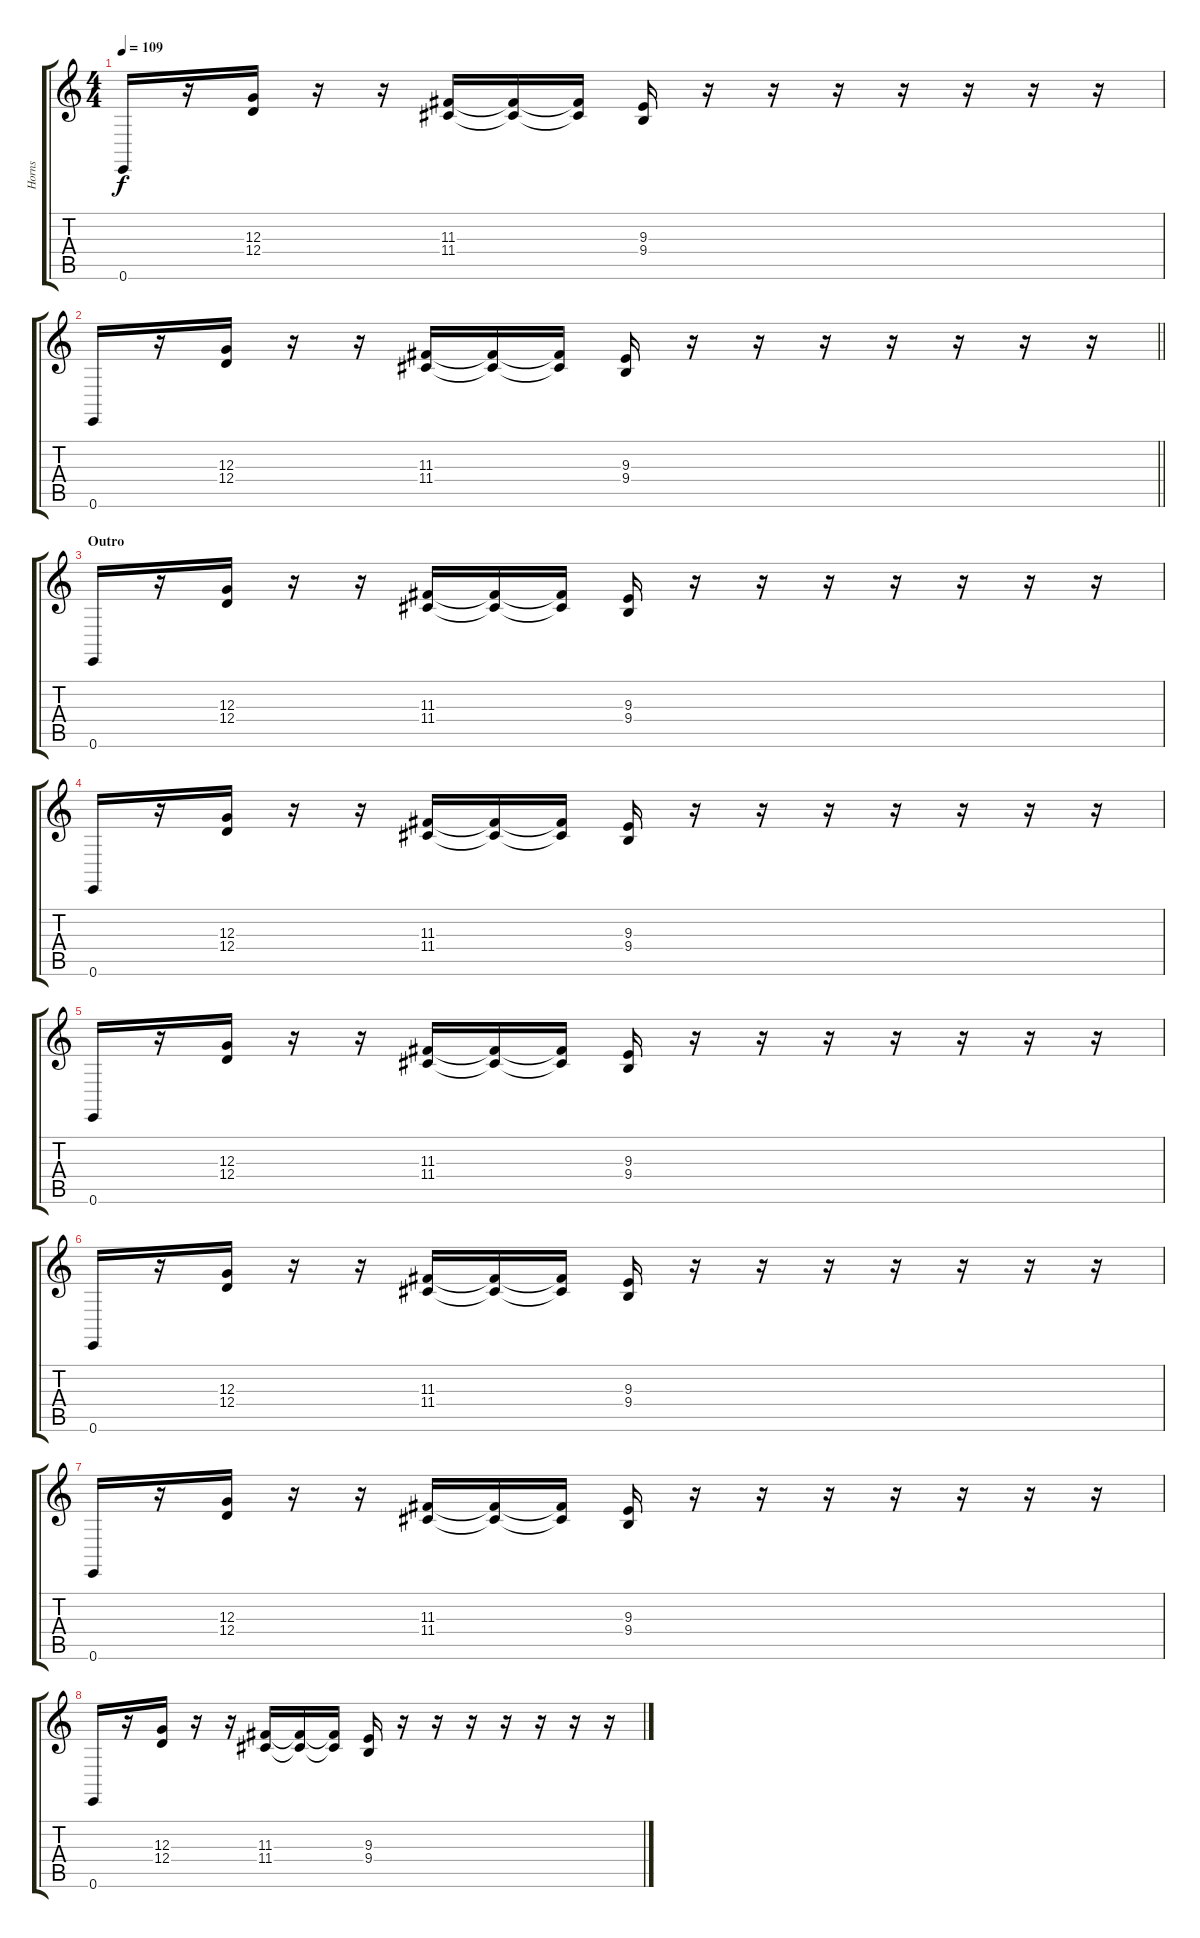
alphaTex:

\track ("Horns" "Horns") {instrument brasssection}
\staff {score tabs}
\tuning (E4 B3 G3 D3 A2 E2) {hide}
\ts (4 4)
\tempo 109
\clef g2
\ks c
0.6.16{dy f} r.16 (12.3 12.4).16 r.16 r.16 (11.3 11.4).16 (11.3{t} 11.4{t}).16 (11.3{t} 11.4{t}).16 (9.3 9.4).16 r.16 r.16 r.16 r.16 r.16 r.16 r.16 |
\barLineRight lightlight
0.6.16 r.16 (12.3 12.4).16 r.16 r.16 (11.3 11.4).16 (11.3{t} 11.4{t}).16 (11.3{t} 11.4{t}).16 (9.3 9.4).16 r.16 r.16 r.16 r.16 r.16 r.16 r.16 |
\section ("" "Outro")
0.6.16 r.16 (12.3 12.4).16 r.16 r.16 (11.3 11.4).16 (11.3{t} 11.4{t}).16 (11.3{t} 11.4{t}).16 (9.3 9.4).16 r.16 r.16 r.16 r.16 r.16 r.16 r.16 |
0.6.16 r.16 (12.3 12.4).16 r.16 r.16 (11.3 11.4).16 (11.3{t} 11.4{t}).16 (11.3{t} 11.4{t}).16 (9.3 9.4).16 r.16 r.16 r.16 r.16 r.16 r.16 r.16 |
0.6.16 r.16 (12.3 12.4).16 r.16 r.16 (11.3 11.4).16 (11.3{t} 11.4{t}).16 (11.3{t} 11.4{t}).16 (9.3 9.4).16 r.16 r.16 r.16 r.16 r.16 r.16 r.16 |
0.6.16 r.16 (12.3 12.4).16 r.16 r.16 (11.3 11.4).16 (11.3{t} 11.4{t}).16 (11.3{t} 11.4{t}).16 (9.3 9.4).16 r.16 r.16 r.16 r.16 r.16 r.16 r.16 |
0.6.16 r.16 (12.3 12.4).16 r.16 r.16 (11.3 11.4).16 (11.3{t} 11.4{t}).16 (11.3{t} 11.4{t}).16 (9.3 9.4).16 r.16 r.16 r.16 r.16 r.16 r.16 r.16 |
0.6.16 r.16 (12.3 12.4).16 r.16 r.16 (11.3 11.4).16 (11.3{t} 11.4{t}).16 (11.3{t} 11.4{t}).16 (9.3 9.4).16 r.16 r.16 r.16 r.16 r.16 r.16 r.16
